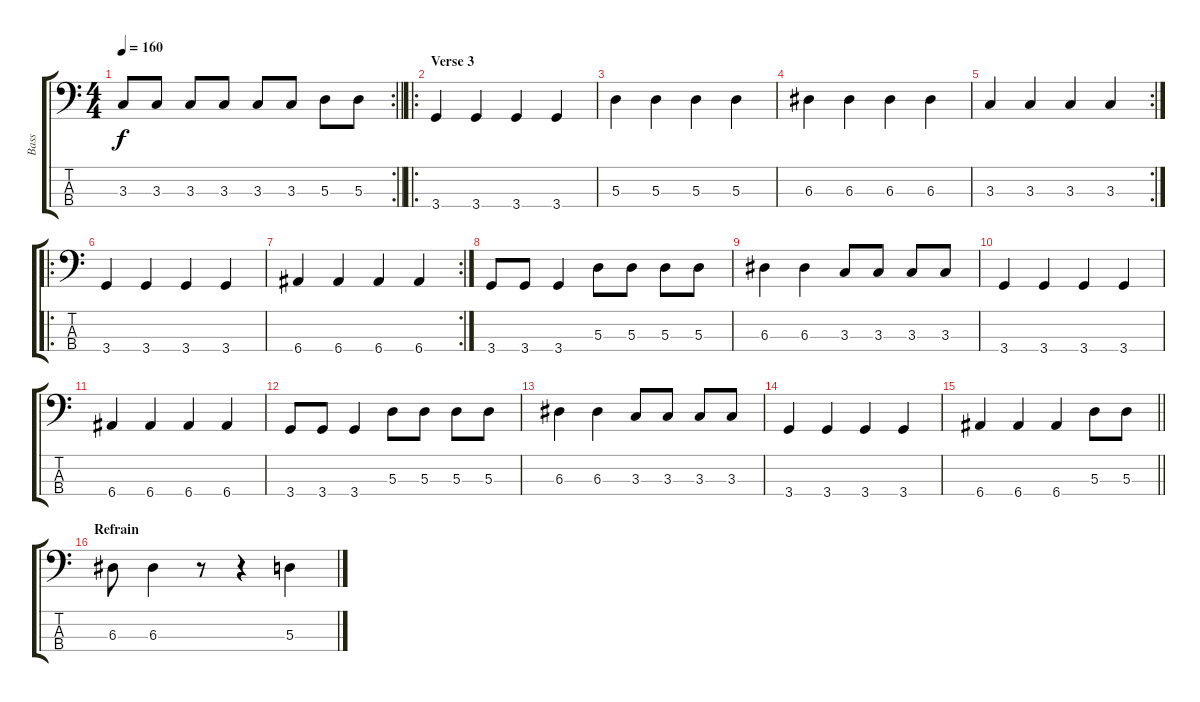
\track ("Bass" "Bass") {instrument electricbasspick}
\staff {score tabs}
\tuning (G2 D2 A1 E1) {hide}
\rc 2
\ts (4 4)
\tempo 160
\clef f4
\barLineRight lightlight
\ks c
3.3.8{dy f} 3.3.8 3.3.8 3.3.8 3.3.8 3.3.8 5.3.8 5.3.8 |
\ro
\section ("" "Verse 3")
3.4.4 3.4.4 3.4.4 3.4.4 |
5.3.4 5.3.4 5.3.4 5.3.4 |
6.3.4 6.3.4 6.3.4 6.3.4 |
\rc 2
3.3.4 3.3.4 3.3.4 3.3.4 |
\ro
3.4.4 3.4.4 3.4.4 3.4.4 |
\rc 2
6.4.4 6.4.4 6.4.4 6.4.4 |
3.4.8 3.4.8 3.4.4 5.3.8 5.3.8 5.3.8 5.3.8 |
6.3.4 6.3.4 3.3.8 3.3.8 3.3.8 3.3.8 |
3.4.4 3.4.4 3.4.4 3.4.4 |
6.4.4 6.4.4 6.4.4 6.4.4 |
3.4.8 3.4.8 3.4.4 5.3.8 5.3.8 5.3.8 5.3.8 |
6.3.4 6.3.4 3.3.8 3.3.8 3.3.8 3.3.8 |
3.4.4 3.4.4 3.4.4 3.4.4 |
\barLineRight lightlight
6.4.4 6.4.4 6.4.4 5.3.8 5.3.8 |
\section ("" "Refrain")
6.3.8 6.3.4 r.8 r.4 5.3.4
